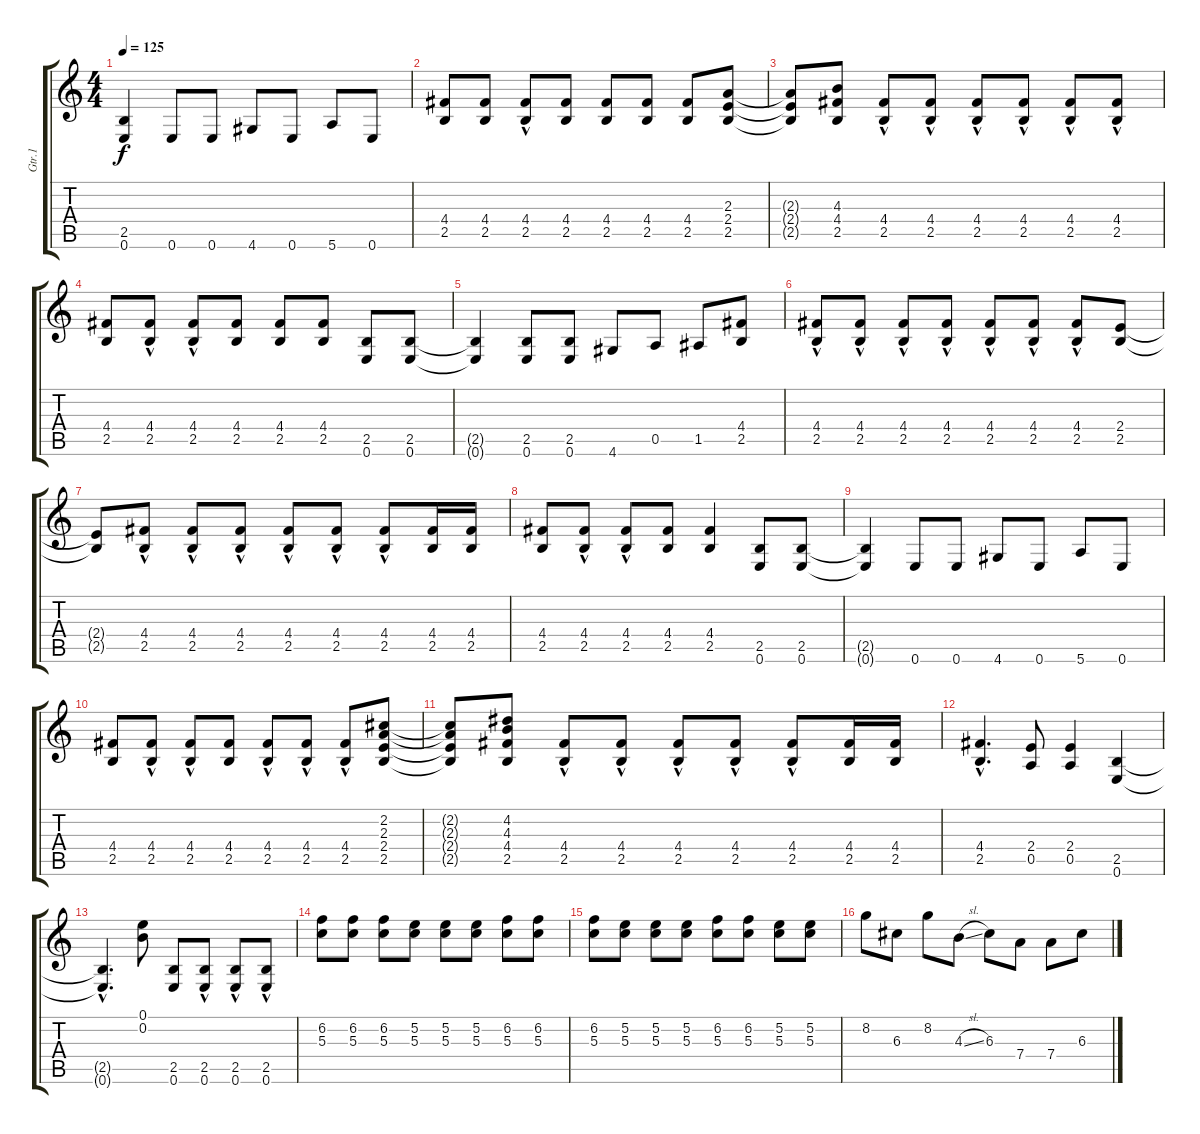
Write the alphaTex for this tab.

\track ("Gtr.1" "Gtr.1") {instrument distortionguitar}
\staff {score tabs}
\tuning (E4 B3 G3 D3 A2 E2) {hide}
\ts (4 4)
\tempo 125
\clef g2
\ks c
(2.5{t} 0.6{t}).4{dy f} 0.6.8 0.6.8 4.6.8 0.6.8 5.6.8 0.6.8 |
(4.4 2.5).8 (4.4 2.5).8 (4.4{hac} 2.5{hac}).8 (4.4 2.5).8 (4.4 2.5).8 (4.4 2.5).8 (4.4 2.5).8 (2.3 2.4 2.5).8 |
(2.3{t} 2.4{t} 2.5{t}).8 (4.3 4.4 2.5).8 (4.4{hac} 2.5{hac}).8 (4.4{hac} 2.5{hac}).8 (4.4{hac} 2.5{hac}).8 (4.4{hac} 2.5{hac}).8 (4.4{hac} 2.5{hac}).8 (4.4{hac} 2.5{hac}).8 |
(4.4 2.5).8 (4.4{hac} 2.5{hac}).8 (4.4{hac} 2.5{hac}).8 (4.4 2.5).8 (4.4 2.5).8 (4.4 2.5).8 (2.5 0.6).8 (2.5 0.6).8 |
(2.5{t} 0.6{t}).4 (2.5 0.6).8 (2.5 0.6).8 4.6.8 0.5.8 1.5.8 (4.4 2.5).8 |
(4.4{hac} 2.5{hac}).8 (4.4{hac} 2.5{hac}).8 (4.4{hac} 2.5{hac}).8 (4.4{hac} 2.5{hac}).8 (4.4{hac} 2.5{hac}).8 (4.4{hac} 2.5{hac}).8 (4.4{hac} 2.5{hac}).8 (2.4 2.5).8 |
(2.4{t} 2.5{t}).8 (4.4{hac} 2.5{hac}).8 (4.4{hac} 2.5{hac}).8 (4.4{hac} 2.5{hac}).8 (4.4{hac} 2.5{hac}).8 (4.4{hac} 2.5{hac}).8 (4.4{hac} 2.5{hac}).8 (4.4 2.5).16 (4.4 2.5).16 |
(4.4 2.5).8 (4.4{hac} 2.5{hac}).8 (4.4{hac} 2.5{hac}).8 (4.4 2.5).8 (4.4 2.5).4 (2.5 0.6).8 (2.5 0.6).8 |
(2.5{t} 0.6{t}).4 0.6.8 0.6.8 4.6.8 0.6.8 5.6.8 0.6.8 |
(4.4 2.5).8 (4.4{hac} 2.5{hac}).8 (4.4{hac} 2.5{hac}).8 (4.4 2.5).8 (4.4{hac} 2.5{hac}).8 (4.4{hac} 2.5{hac}).8 (4.4{hac} 2.5{hac}).8 (2.2 2.3 2.4 2.5).8 |
(2.2{t} 2.3{t} 2.4{t} 2.5{t}).8 (4.2 4.3 4.4 2.5).8 (4.4{hac} 2.5{hac}).8 (4.4{hac} 2.5{hac}).8 (4.4{hac} 2.5{hac}).8 (4.4{hac} 2.5{hac}).8 (4.4{hac} 2.5{hac}).8 (4.4 2.5).16 (4.4 2.5).16 |
(4.4{hac} 2.5{hac}).4{d} (2.4 0.5).8 (2.4 0.5).4 (2.5 0.6).4 |
(2.5{hac t} 0.6{hac t}).4{d} (0.1 0.2).8 (2.5 0.6).8 (2.5{hac} 0.6{hac}).8 (2.5{hac} 0.6{hac}).8 (2.5{hac} 0.6{hac}).8 |
(6.2 5.3).8 (6.2 5.3).8 (6.2 5.3).8 (5.2 5.3).8 (5.2 5.3).8 (5.2 5.3).8 (6.2 5.3).8 (6.2 5.3).8 |
(6.2 5.3).8 (5.2 5.3).8 (5.2 5.3).8 (5.2 5.3).8 (6.2 5.3).8 (6.2 5.3).8 (5.2 5.3).8 (5.2 5.3).8 |
8.2.8 6.3.8 8.2.8 4.3{sl}.8 6.3.8 7.4.8 7.4.8 6.3.8
